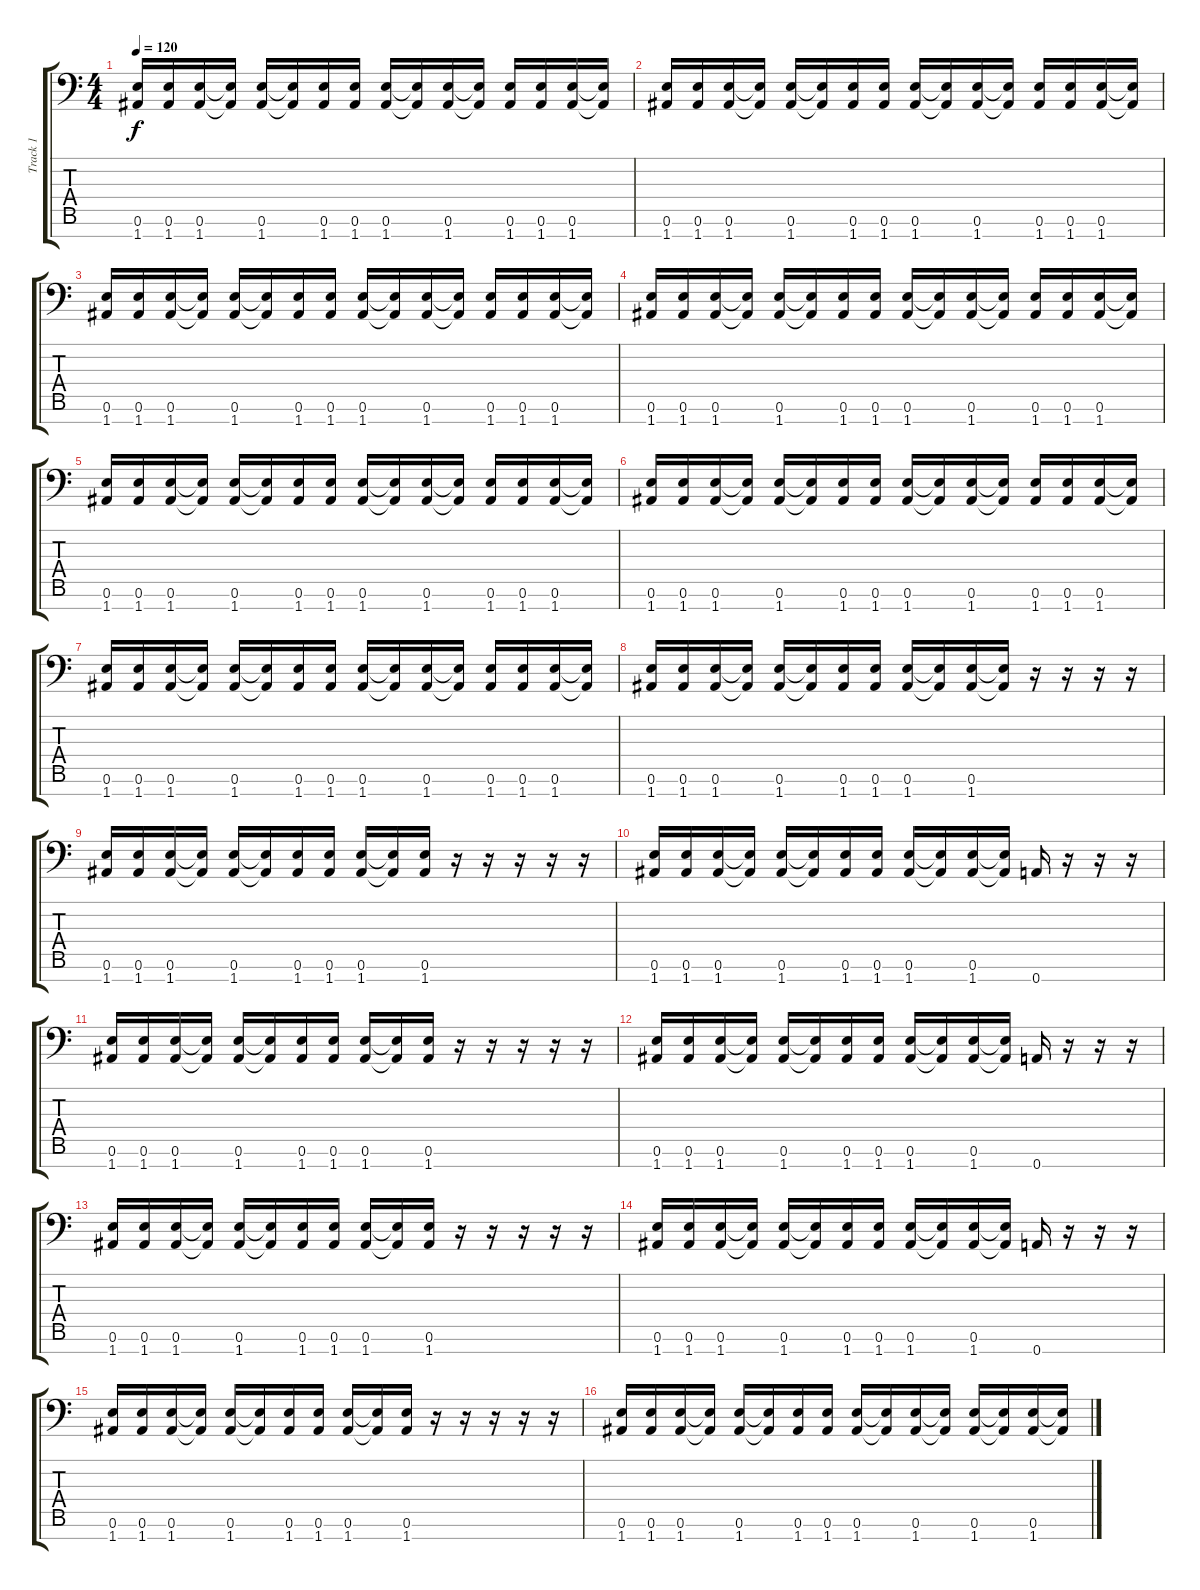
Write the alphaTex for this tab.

\track ("Track 1" "Track 1") {instrument distortionguitar}
\staff {score tabs}
\tuning (E4 B3 G3 D3 A2 E2 A1) {hide}
\ts (4 4)
\tempo 120
\clef f4
\ks c
(0.6 1.7).16{dy f} (0.6 1.7).16 (0.6 1.7).16 (0.6{t} 1.7{t}).16 (0.6 1.7).16 (0.6{t} 1.7{t}).16 (0.6 1.7).16 (0.6 1.7).16 (0.6 1.7).16 (0.6{t} 1.7{t}).16 (0.6 1.7).16 (0.6{t} 1.7{t}).16 (0.6 1.7).16 (0.6 1.7).16 (0.6 1.7).16 (0.6{t} 1.7{t}).16 |
(0.6 1.7).16 (0.6 1.7).16 (0.6 1.7).16 (0.6{t} 1.7{t}).16 (0.6 1.7).16 (0.6{t} 1.7{t}).16 (0.6 1.7).16 (0.6 1.7).16 (0.6 1.7).16 (0.6{t} 1.7{t}).16 (0.6 1.7).16 (0.6{t} 1.7{t}).16 (0.6 1.7).16 (0.6 1.7).16 (0.6 1.7).16 (0.6{t} 1.7{t}).16 |
(0.6 1.7).16 (0.6 1.7).16 (0.6 1.7).16 (0.6{t} 1.7{t}).16 (0.6 1.7).16 (0.6{t} 1.7{t}).16 (0.6 1.7).16 (0.6 1.7).16 (0.6 1.7).16 (0.6{t} 1.7{t}).16 (0.6 1.7).16 (0.6{t} 1.7{t}).16 (0.6 1.7).16 (0.6 1.7).16 (0.6 1.7).16 (0.6{t} 1.7{t}).16 |
(0.6 1.7).16 (0.6 1.7).16 (0.6 1.7).16 (0.6{t} 1.7{t}).16 (0.6 1.7).16 (0.6{t} 1.7{t}).16 (0.6 1.7).16 (0.6 1.7).16 (0.6 1.7).16 (0.6{t} 1.7{t}).16 (0.6 1.7).16 (0.6{t} 1.7{t}).16 (0.6 1.7).16 (0.6 1.7).16 (0.6 1.7).16 (0.6{t} 1.7{t}).16 |
(0.6 1.7).16 (0.6 1.7).16 (0.6 1.7).16 (0.6{t} 1.7{t}).16 (0.6 1.7).16 (0.6{t} 1.7{t}).16 (0.6 1.7).16 (0.6 1.7).16 (0.6 1.7).16 (0.6{t} 1.7{t}).16 (0.6 1.7).16 (0.6{t} 1.7{t}).16 (0.6 1.7).16 (0.6 1.7).16 (0.6 1.7).16 (0.6{t} 1.7{t}).16 |
(0.6 1.7).16 (0.6 1.7).16 (0.6 1.7).16 (0.6{t} 1.7{t}).16 (0.6 1.7).16 (0.6{t} 1.7{t}).16 (0.6 1.7).16 (0.6 1.7).16 (0.6 1.7).16 (0.6{t} 1.7{t}).16 (0.6 1.7).16 (0.6{t} 1.7{t}).16 (0.6 1.7).16 (0.6 1.7).16 (0.6 1.7).16 (0.6{t} 1.7{t}).16 |
(0.6 1.7).16 (0.6 1.7).16 (0.6 1.7).16 (0.6{t} 1.7{t}).16 (0.6 1.7).16 (0.6{t} 1.7{t}).16 (0.6 1.7).16 (0.6 1.7).16 (0.6 1.7).16 (0.6{t} 1.7{t}).16 (0.6 1.7).16 (0.6{t} 1.7{t}).16 (0.6 1.7).16 (0.6 1.7).16 (0.6 1.7).16 (0.6{t} 1.7{t}).16 |
(0.6 1.7).16 (0.6 1.7).16 (0.6 1.7).16 (0.6{t} 1.7{t}).16 (0.6 1.7).16 (0.6{t} 1.7{t}).16 (0.6 1.7).16 (0.6 1.7).16 (0.6 1.7).16 (0.6{t} 1.7{t}).16 (0.6 1.7).16 (0.6{t} 1.7{t}).16 r.16 r.16 r.16 r.16 |
(0.6 1.7).16 (0.6 1.7).16 (0.6 1.7).16 (0.6{t} 1.7{t}).16 (0.6 1.7).16 (0.6{t} 1.7{t}).16 (0.6 1.7).16 (0.6 1.7).16 (0.6 1.7).16 (0.6{t} 1.7{t}).16 (0.6 1.7).16 r.16 r.16 r.16 r.16 r.16 |
(0.6 1.7).16 (0.6 1.7).16 (0.6 1.7).16 (0.6{t} 1.7{t}).16 (0.6 1.7).16 (0.6{t} 1.7{t}).16 (0.6 1.7).16 (0.6 1.7).16 (0.6 1.7).16 (0.6{t} 1.7{t}).16 (0.6 1.7).16 (0.6{t} 1.7{t}).16 0.7.16 r.16 r.16 r.16 |
(0.6 1.7).16 (0.6 1.7).16 (0.6 1.7).16 (0.6{t} 1.7{t}).16 (0.6 1.7).16 (0.6{t} 1.7{t}).16 (0.6 1.7).16 (0.6 1.7).16 (0.6 1.7).16 (0.6{t} 1.7{t}).16 (0.6 1.7).16 r.16 r.16 r.16 r.16 r.16 |
(0.6 1.7).16 (0.6 1.7).16 (0.6 1.7).16 (0.6{t} 1.7{t}).16 (0.6 1.7).16 (0.6{t} 1.7{t}).16 (0.6 1.7).16 (0.6 1.7).16 (0.6 1.7).16 (0.6{t} 1.7{t}).16 (0.6 1.7).16 (0.6{t} 1.7{t}).16 0.7.16 r.16 r.16 r.16 |
(0.6 1.7).16 (0.6 1.7).16 (0.6 1.7).16 (0.6{t} 1.7{t}).16 (0.6 1.7).16 (0.6{t} 1.7{t}).16 (0.6 1.7).16 (0.6 1.7).16 (0.6 1.7).16 (0.6{t} 1.7{t}).16 (0.6 1.7).16 r.16 r.16 r.16 r.16 r.16 |
(0.6 1.7).16 (0.6 1.7).16 (0.6 1.7).16 (0.6{t} 1.7{t}).16 (0.6 1.7).16 (0.6{t} 1.7{t}).16 (0.6 1.7).16 (0.6 1.7).16 (0.6 1.7).16 (0.6{t} 1.7{t}).16 (0.6 1.7).16 (0.6{t} 1.7{t}).16 0.7.16 r.16 r.16 r.16 |
(0.6 1.7).16 (0.6 1.7).16 (0.6 1.7).16 (0.6{t} 1.7{t}).16 (0.6 1.7).16 (0.6{t} 1.7{t}).16 (0.6 1.7).16 (0.6 1.7).16 (0.6 1.7).16 (0.6{t} 1.7{t}).16 (0.6 1.7).16 r.16 r.16 r.16 r.16 r.16 |
(0.6 1.7).16 (0.6 1.7).16 (0.6 1.7).16 (0.6{t} 1.7{t}).16 (0.6 1.7).16 (0.6{t} 1.7{t}).16 (0.6 1.7).16 (0.6 1.7).16 (0.6 1.7).16 (0.6{t} 1.7{t}).16 (0.6 1.7).16 (0.6{t} 1.7{t}).16 (0.6 1.7).16 (0.6{t} 1.7{t}).16 (0.6 1.7).16 (0.6{t} 1.7{t}).16
